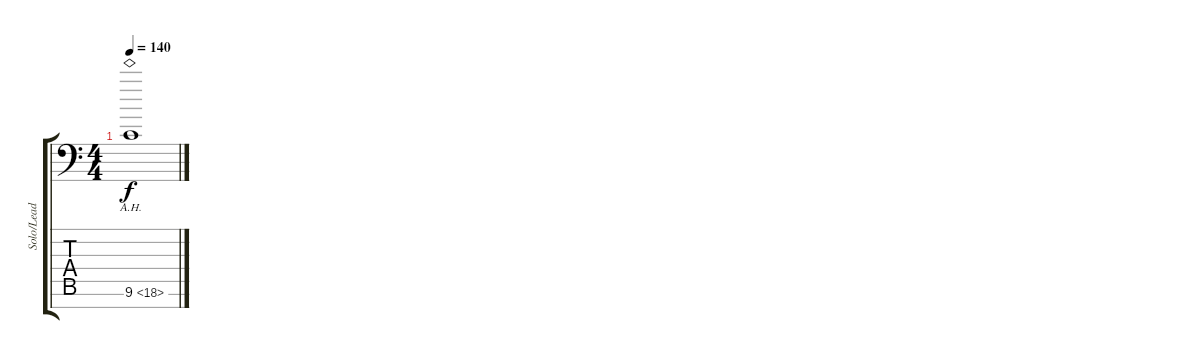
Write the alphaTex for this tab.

\track ("Solo/Lead" "Solo/Lead") {instrument overdrivenguitar}
\staff {score tabs}
\tuning (Eb4 Bb3 Gb3 Db3 Ab2 Eb2 Bb1) {hide}
\ts (4 4)
\tempo 140
\clef f4
\ks c
9.6{ah 9}.1{dy f}
